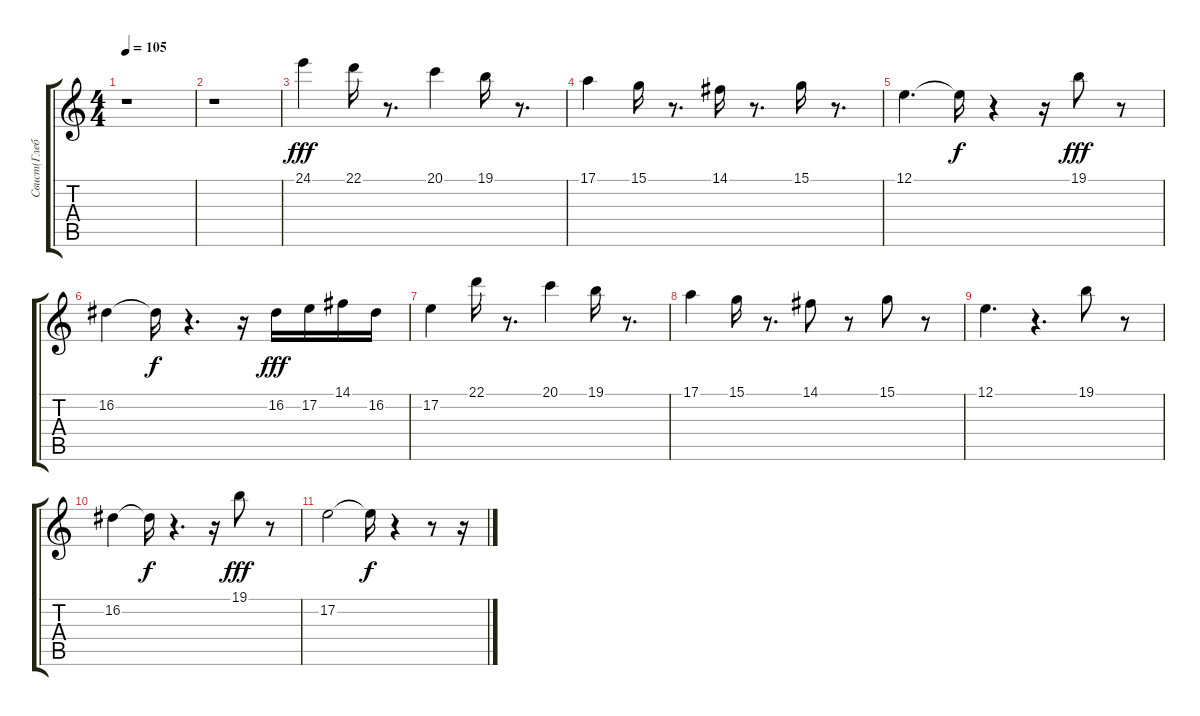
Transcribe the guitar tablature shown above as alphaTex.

\track ("Свист(Глеб)" "Свист(Глеб") {instrument whistle}
\staff {score tabs}
\tuning (E4 B3 G3 D3 A2 E2) {hide}
\ts (4 4)
\tempo 105
\clef g2
\ks c
r.1{dy fff} |
r.1 |
24.1.4 22.1.16 r.8{d} 20.1.4 19.1.16 r.8{d} |
17.1.4 15.1.16 r.8{d} 14.1.16 r.8{d} 15.1.16 r.8{d} |
12.1.4{d} 12.1{t}.16{dy f} r.4 r.16 19.1.8{dy fff} r.8 |
16.2.4 16.2{t}.16{dy f} r.4{d} r.16 16.2.16{dy fff} 17.2.16 14.1.16 16.2.16 |
17.2.4 22.1.16 r.8{d} 20.1.4 19.1.16 r.8{d} |
17.1.4 15.1.16 r.8{d} 14.1.8 r.8 15.1.8 r.8 |
12.1.4{d} r.4{d} 19.1.8 r.8 |
16.2.4 16.2{t}.16{dy f} r.4{d} r.16 19.1.8{dy fff} r.8 |
17.2.2 17.2{t}.16{dy f} r.4 r.8 r.16
